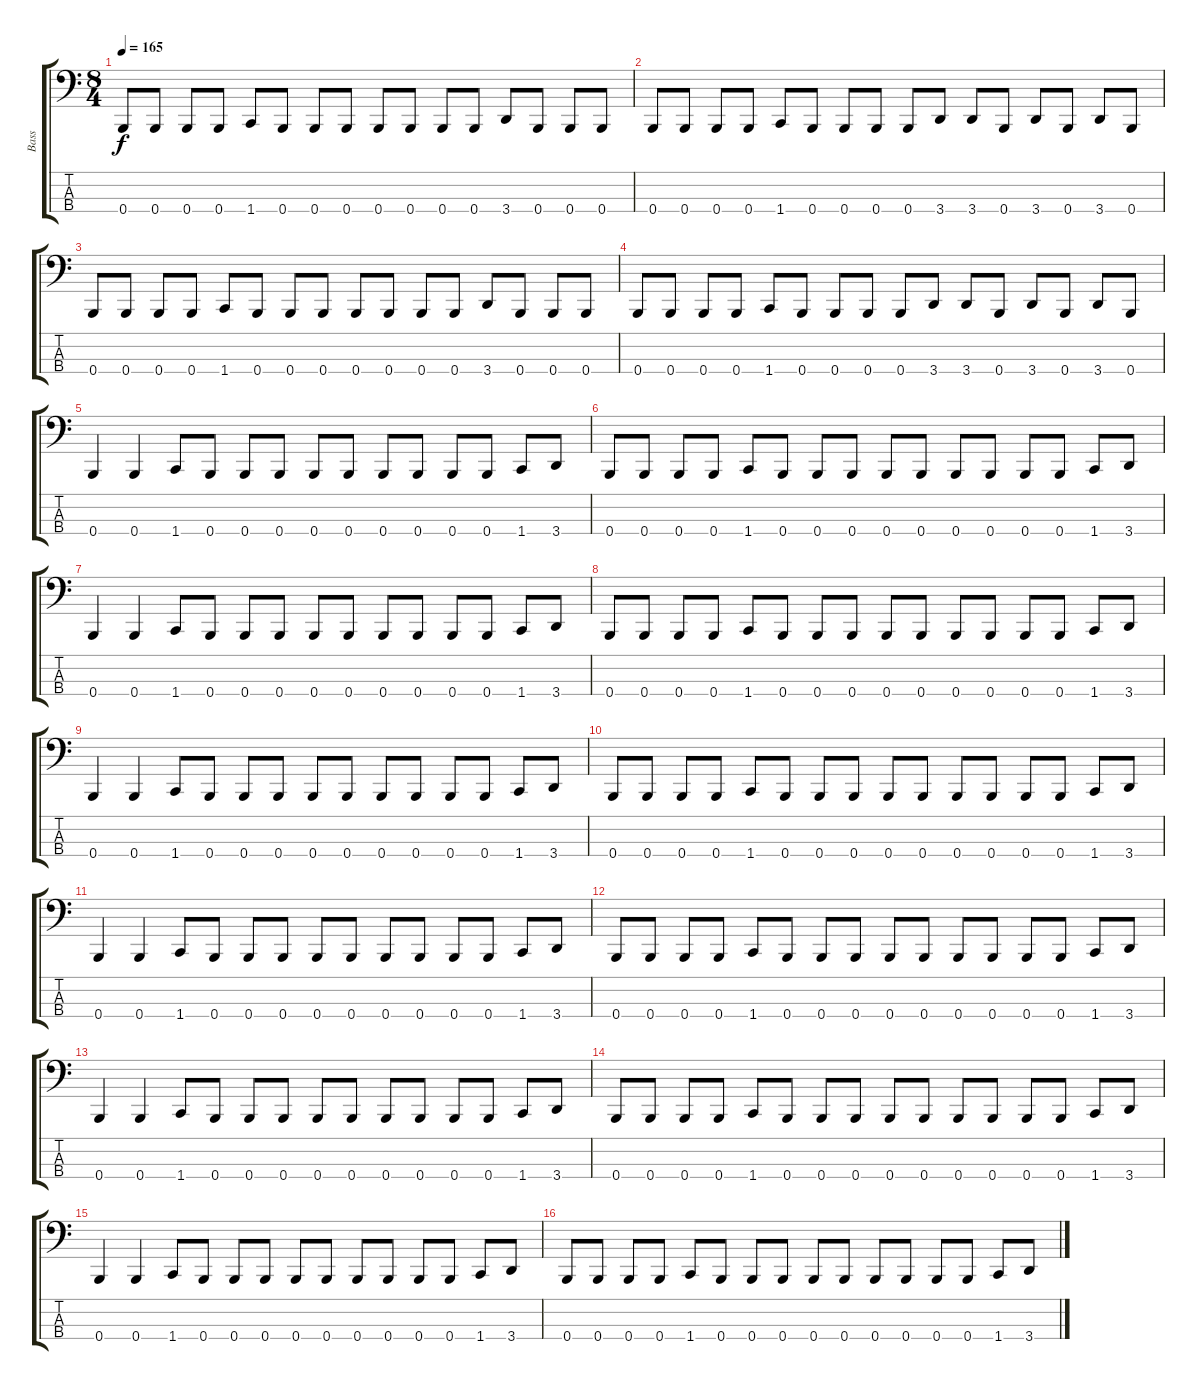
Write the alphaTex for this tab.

\track ("Bass" "Bass") {instrument electricbassfinger}
\staff {score tabs}
\tuning (E2 B1 Gb1 B0) {hide}
\ts (8 4)
\tempo 165
\clef f4
\ks c
0.4.8{dy f} 0.4.8 0.4.8 0.4.8 1.4.8 0.4.8 0.4.8 0.4.8 0.4.8 0.4.8 0.4.8 0.4.8 3.4.8 0.4.8 0.4.8 0.4.8 |
0.4.8 0.4.8 0.4.8 0.4.8 1.4.8 0.4.8 0.4.8 0.4.8 0.4.8 3.4.8 3.4.8 0.4.8 3.4.8 0.4.8 3.4.8 0.4.8 |
0.4.8 0.4.8 0.4.8 0.4.8 1.4.8 0.4.8 0.4.8 0.4.8 0.4.8 0.4.8 0.4.8 0.4.8 3.4.8 0.4.8 0.4.8 0.4.8 |
0.4.8 0.4.8 0.4.8 0.4.8 1.4.8 0.4.8 0.4.8 0.4.8 0.4.8 3.4.8 3.4.8 0.4.8 3.4.8 0.4.8 3.4.8 0.4.8 |
0.4.4 0.4.4 1.4.8 0.4.8 0.4.8 0.4.8 0.4.8 0.4.8 0.4.8 0.4.8 0.4.8 0.4.8 1.4.8 3.4.8 |
0.4.8 0.4.8 0.4.8 0.4.8 1.4.8 0.4.8 0.4.8 0.4.8 0.4.8 0.4.8 0.4.8 0.4.8 0.4.8 0.4.8 1.4.8 3.4.8 |
0.4.4 0.4.4 1.4.8 0.4.8 0.4.8 0.4.8 0.4.8 0.4.8 0.4.8 0.4.8 0.4.8 0.4.8 1.4.8 3.4.8 |
0.4.8 0.4.8 0.4.8 0.4.8 1.4.8 0.4.8 0.4.8 0.4.8 0.4.8 0.4.8 0.4.8 0.4.8 0.4.8 0.4.8 1.4.8 3.4.8 |
0.4.4 0.4.4 1.4.8 0.4.8 0.4.8 0.4.8 0.4.8 0.4.8 0.4.8 0.4.8 0.4.8 0.4.8 1.4.8 3.4.8 |
0.4.8 0.4.8 0.4.8 0.4.8 1.4.8 0.4.8 0.4.8 0.4.8 0.4.8 0.4.8 0.4.8 0.4.8 0.4.8 0.4.8 1.4.8 3.4.8 |
0.4.4 0.4.4 1.4.8 0.4.8 0.4.8 0.4.8 0.4.8 0.4.8 0.4.8 0.4.8 0.4.8 0.4.8 1.4.8 3.4.8 |
0.4.8 0.4.8 0.4.8 0.4.8 1.4.8 0.4.8 0.4.8 0.4.8 0.4.8 0.4.8 0.4.8 0.4.8 0.4.8 0.4.8 1.4.8 3.4.8 |
0.4.4 0.4.4 1.4.8 0.4.8 0.4.8 0.4.8 0.4.8 0.4.8 0.4.8 0.4.8 0.4.8 0.4.8 1.4.8 3.4.8 |
0.4.8 0.4.8 0.4.8 0.4.8 1.4.8 0.4.8 0.4.8 0.4.8 0.4.8 0.4.8 0.4.8 0.4.8 0.4.8 0.4.8 1.4.8 3.4.8 |
0.4.4 0.4.4 1.4.8 0.4.8 0.4.8 0.4.8 0.4.8 0.4.8 0.4.8 0.4.8 0.4.8 0.4.8 1.4.8 3.4.8 |
0.4.8 0.4.8 0.4.8 0.4.8 1.4.8 0.4.8 0.4.8 0.4.8 0.4.8 0.4.8 0.4.8 0.4.8 0.4.8 0.4.8 1.4.8 3.4.8
